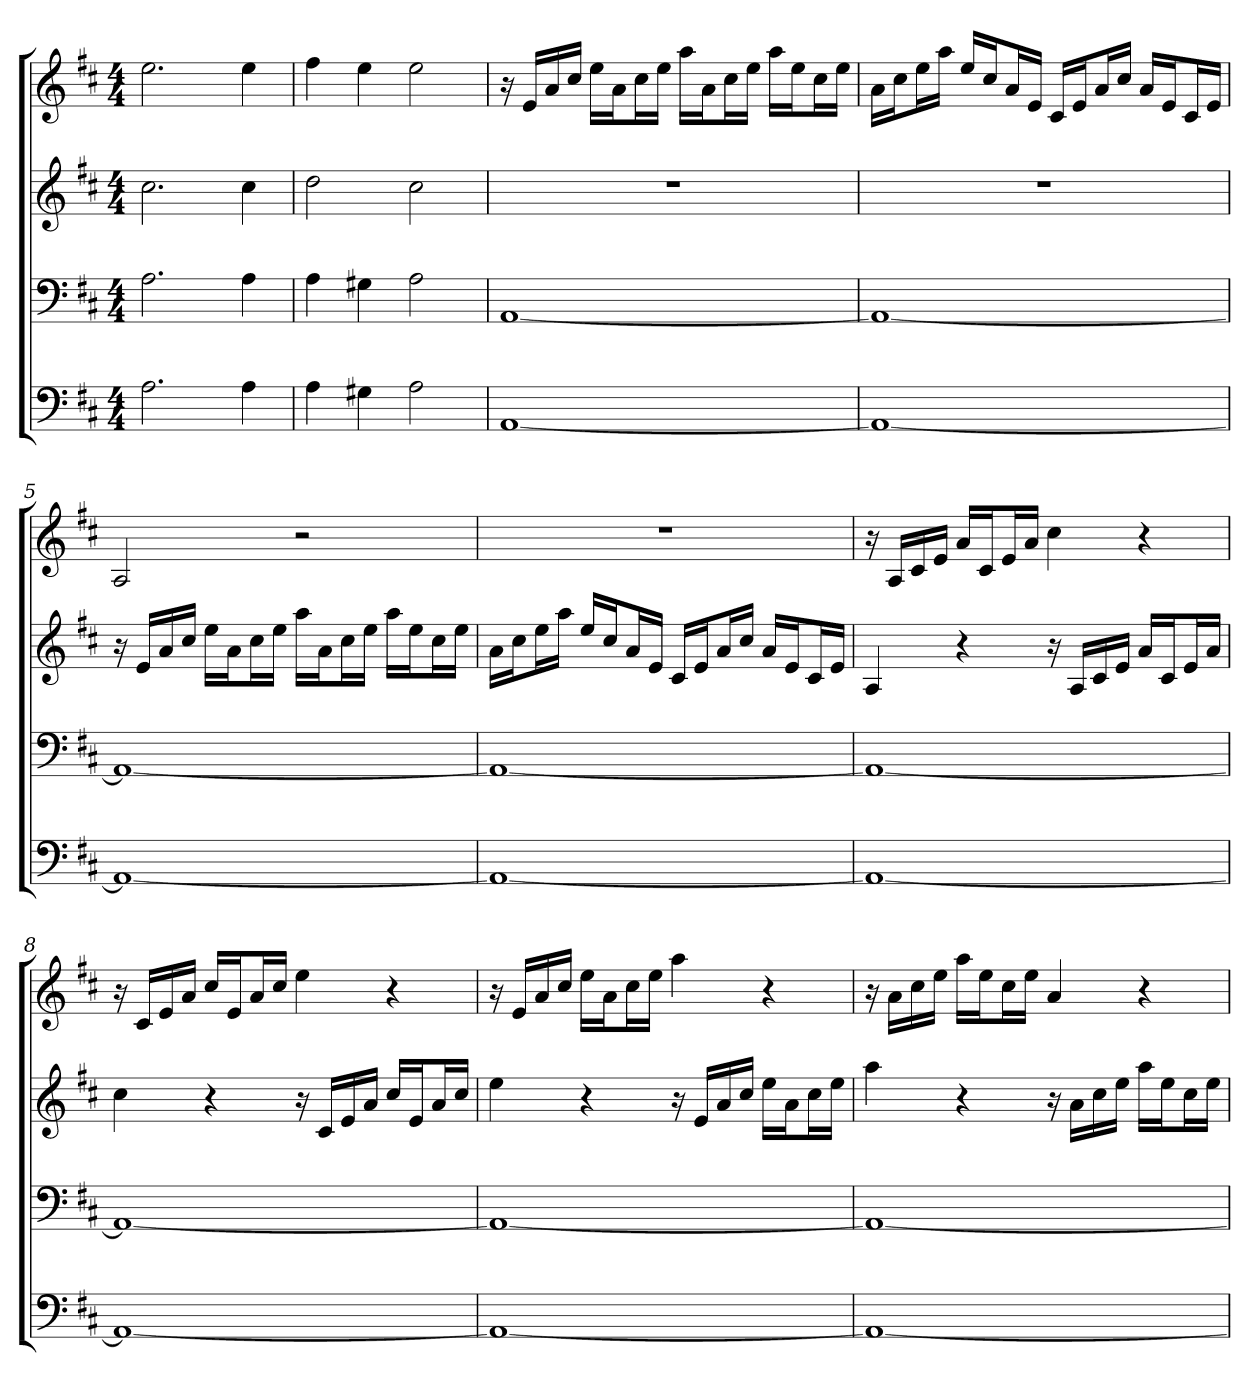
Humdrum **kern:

**kern	**kern	**kern	**kern
*part4	*part3	*part2	*part1
*staff4	*staff3	*staff2	*staff1
*k[f#c#]	*k[f#c#]	*k[f#c#]	*k[f#c#]
*D:	*D:	*D:	*D:
*M4/4	*M4/4	*M4/4	*M4/4
=1	=1	=1	=1
2.A	2.A	2.cc#	2.ee
4A	4A	4cc#	4ee
=2	=2	=2	=2
4A	4A	2dd	4ff#
4G#X	4G#X	.	4ee
2A	2A	2cc#	2ee
=3	=3	=3	=3
[1AA	[1AA	1r	16r
.	.	.	16eLL
.	.	.	16a
.	.	.	16cc#JJ
.	.	.	16eeLL
.	.	.	16aJ
.	.	.	16cc#L
.	.	.	16eeJJ
.	.	.	16aaLL
.	.	.	16aJ
.	.	.	16cc#L
.	.	.	16eeJJ
.	.	.	16aaLL
.	.	.	16eeJ
.	.	.	16cc#L
.	.	.	16eeJJ
=4	=4	=4	=4
1AA_	1AA_	1r	16aLL
.	.	.	16cc#J
.	.	.	16eeL
.	.	.	16aaJJ
.	.	.	16eeLL
.	.	.	16cc#J
.	.	.	16aL
.	.	.	16eJJ
.	.	.	16c#LL
.	.	.	16eJ
.	.	.	16aL
.	.	.	16cc#JJ
.	.	.	16aLL
.	.	.	16eJ
.	.	.	16c#L
.	.	.	16eJJ
=5	=5	=5	=5
1AA_	1AA_	16r	2A
.	.	16eLL	.
.	.	16a	.
.	.	16cc#JJ	.
.	.	16eeLL	.
.	.	16aJ	.
.	.	16cc#L	.
.	.	16eeJJ	.
.	.	16aaLL	2r
.	.	16aJ	.
.	.	16cc#L	.
.	.	16eeJJ	.
.	.	16aaLL	.
.	.	16eeJ	.
.	.	16cc#L	.
.	.	16eeJJ	.
=6	=6	=6	=6
1AA_	1AA_	16aLL	1r
.	.	16cc#J	.
.	.	16eeL	.
.	.	16aaJJ	.
.	.	16eeLL	.
.	.	16cc#J	.
.	.	16aL	.
.	.	16eJJ	.
.	.	16c#LL	.
.	.	16eJ	.
.	.	16aL	.
.	.	16cc#JJ	.
.	.	16aLL	.
.	.	16eJ	.
.	.	16c#L	.
.	.	16eJJ	.
=7	=7	=7	=7
1AA_	1AA_	4A	16r
.	.	.	16ALL
.	.	.	16c#
.	.	.	16eJJ
.	.	4r	16aLL
.	.	.	16c#J
.	.	.	16eL
.	.	.	16aJJ
.	.	16r	4cc#
.	.	16ALL	.
.	.	16c#	.
.	.	16eJJ	.
.	.	16aLL	4r
.	.	16c#J	.
.	.	16eL	.
.	.	16aJJ	.
=8	=8	=8	=8
1AA_	1AA_	4cc#	16r
.	.	.	16c#LL
.	.	.	16e
.	.	.	16aJJ
.	.	4r	16cc#LL
.	.	.	16eJ
.	.	.	16aL
.	.	.	16cc#JJ
.	.	16r	4ee
.	.	16c#LL	.
.	.	16e	.
.	.	16aJJ	.
.	.	16cc#LL	4r
.	.	16eJ	.
.	.	16aL	.
.	.	16cc#JJ	.
=9	=9	=9	=9
1AA_	1AA_	4ee	16r
.	.	.	16eLL
.	.	.	16a
.	.	.	16cc#JJ
.	.	4r	16eeLL
.	.	.	16aJ
.	.	.	16cc#L
.	.	.	16eeJJ
.	.	16r	4aa
.	.	16eLL	.
.	.	16a	.
.	.	16cc#JJ	.
.	.	16eeLL	4r
.	.	16aJ	.
.	.	16cc#L	.
.	.	16eeJJ	.
=10	=10	=10	=10
1AA_	1AA_	4aa	16r
.	.	.	16aLL
.	.	.	16cc#
.	.	.	16eeJJ
.	.	4r	16aaLL
.	.	.	16eeJ
.	.	.	16cc#L
.	.	.	16eeJJ
.	.	16r	4a
.	.	16aLL	.
.	.	16cc#	.
.	.	16eeJJ	.
.	.	16aaLL	4r
.	.	16eeJ	.
.	.	16cc#L	.
.	.	16eeJJ	.
=	=	=	=
*-	*-	*-	*-
